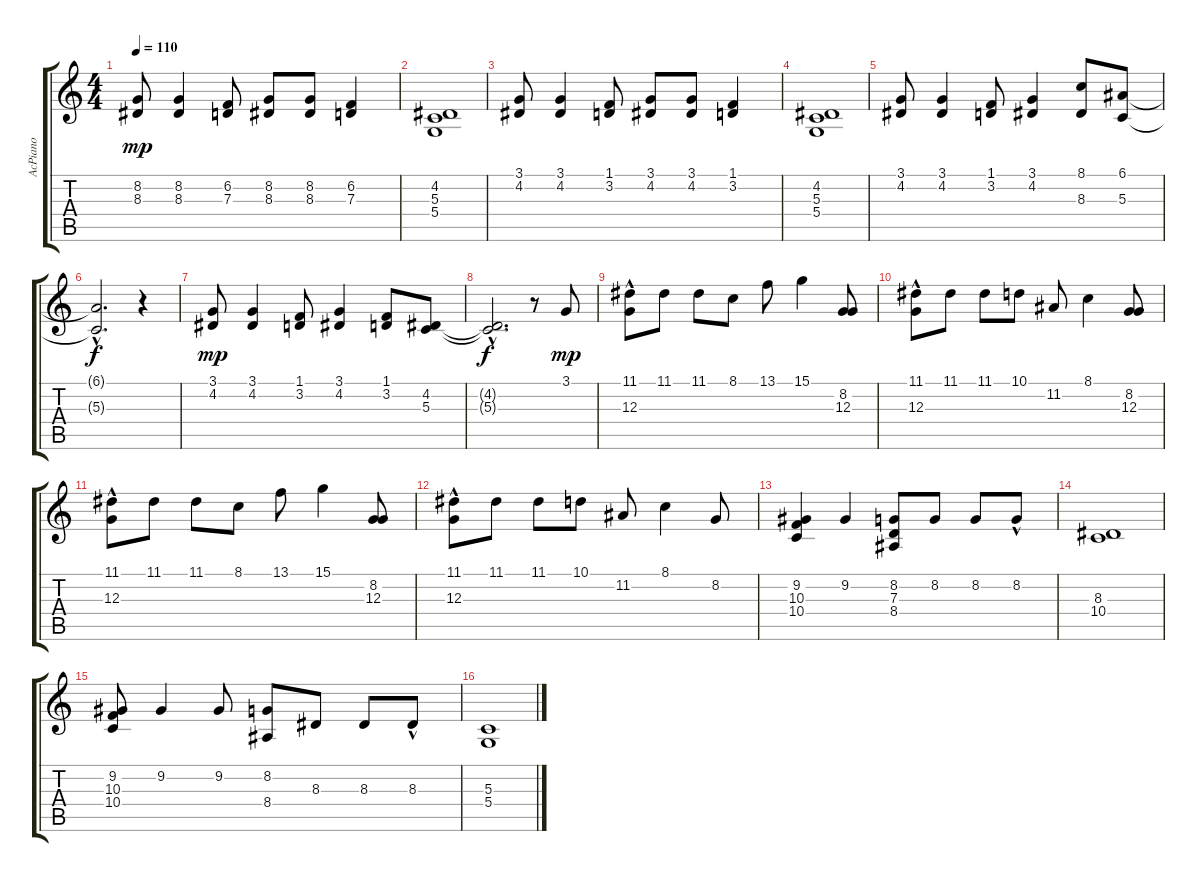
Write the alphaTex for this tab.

\track ("AcPiano" "AcPiano") {instrument synthstrings1}
\staff {score tabs}
\tuning (E4 B3 G3 D3 A2 E2) {hide}
\ts (4 4)
\tempo 110
\clef g2
\ks c
(8.2 8.3).8{dy mp} (8.2 8.3).4 (6.2 7.3).8 (8.2 8.3).8 (8.2 8.3).8 (6.2 7.3).4 |
(4.2 5.3 5.4).1 |
(3.1 4.2).8 (3.1 4.2).4 (1.1 3.2).8 (3.1 4.2).8 (3.1 4.2).8 (1.1 3.2).4 |
(4.2 5.3 5.4).1 |
(3.1 4.2).8 (3.1 4.2).4 (1.1 3.2).8 (3.1 4.2).4 (8.1 8.3).8 (6.1 5.3).8 |
(6.1{hac t} 5.3{hac t}).2{d dy f} r.4 |
(3.1 4.2).8{dy mp} (3.1 4.2).4 (1.1 3.2).8 (3.1 4.2).4 (1.1 3.2).8 (4.2 5.3).8 |
(4.2{hac t} 5.3{hac t}).2{d dy f} r.8 3.1.8{dy mp} |
(11.1 12.3{hac}).8 11.1.8 11.1.8 8.1.8 13.1.8 15.1.4 (8.2 12.3).8 |
(11.1 12.3{hac}).8 11.1.8 11.1.8 10.1.8 11.2.8 8.1.4 (8.2 12.3).8 |
(11.1 12.3{hac}).8 11.1.8 11.1.8 8.1.8 13.1.8 15.1.4 (8.2 12.3).8 |
(11.1 12.3{hac}).8 11.1.8 11.1.8 10.1.8 11.2.8 8.1.4 8.2.8 |
(9.2 10.3 10.4).4 9.2.4 (8.2 7.3 8.4).8 8.2.8 8.2.8 8.2{hac}.8 |
(8.3 10.4).1 |
(9.2 10.3 10.4).8 9.2.4 9.2.8 (8.2 8.4).8 8.3.8 8.3.8 8.3{hac}.8 |
(5.3 5.4).1
